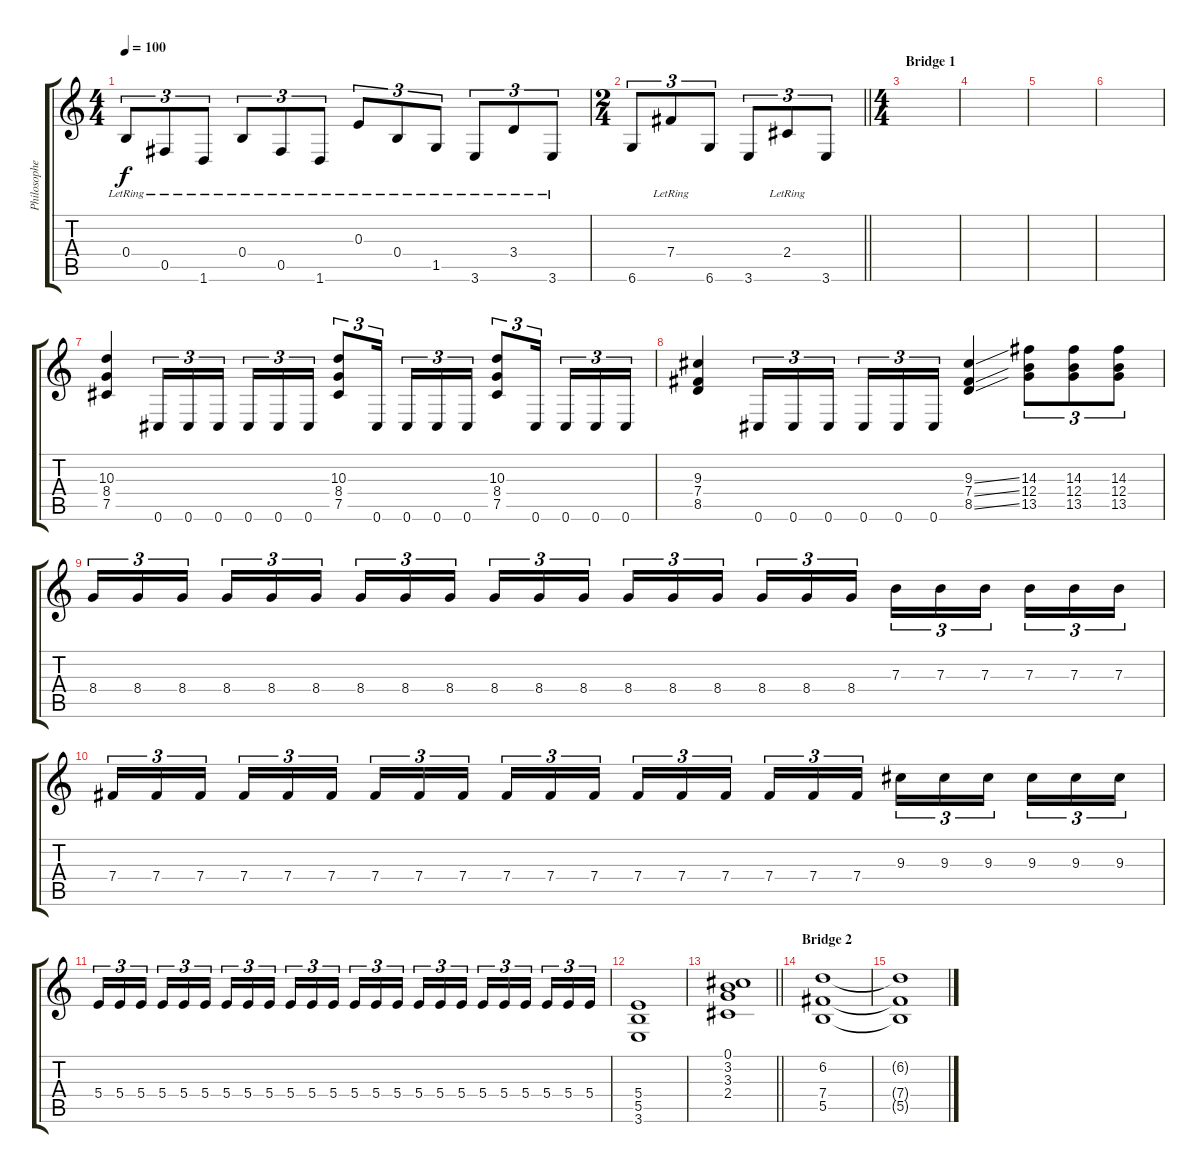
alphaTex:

\track ("Philosopher" "Philosophe") {instrument distortionguitar}
\staff {score tabs}
\tuning (Db4 Ab3 E3 B2 Gb2 Db2) {hide}
\ts (4 4)
\tempo 100
\clef g2
\ks c
0.4{lr}.8{tu (3 2) dy f} 0.5{lr}.8{tu (3 2)} 1.6{lr}.8{tu (3 2)} 0.4{lr}.8{tu (3 2)} 0.5{lr}.8{tu (3 2)} 1.6{lr}.8{tu (3 2)} 0.3{lr}.8{tu (3 2)} 0.4{lr}.8{tu (3 2)} 1.5{lr}.8{tu (3 2)} 3.6{lr}.8{tu (3 2)} 3.4{lr}.8{tu (3 2)} 3.6{lr}.8{tu (3 2)} |
\ts (2 4)
\barLineRight lightlight
6.6.8{tu (3 2)} 7.4{lr}.8{tu (3 2)} 6.6.8{tu (3 2)} 3.6.8{tu (3 2)} 2.4{lr}.8{tu (3 2)} 3.6.8{tu (3 2)} |
\ts (4 4)
\section ("" "Bridge 1")
|
|
|
|
(10.3 8.4 7.5).4 0.6.16{tu (3 2)} 0.6.16{tu (3 2)} 0.6.16{tu (3 2) beam splitsecondary} 0.6.16{tu (3 2)} 0.6.16{tu (3 2)} 0.6.16{tu (3 2)} (10.3 8.4 7.5).8{tu (3 2)} 0.6.16{tu (3 2) beam splitsecondary} 0.6.16{tu (3 2)} 0.6.16{tu (3 2)} 0.6.16{tu (3 2)} (10.3 8.4 7.5).8{tu (3 2)} 0.6.16{tu (3 2) beam splitsecondary} 0.6.16{tu (3 2)} 0.6.16{tu (3 2)} 0.6.16{tu (3 2)} |
(9.3 7.4 8.5).4 0.6.16{tu (3 2)} 0.6.16{tu (3 2)} 0.6.16{tu (3 2) beam splitsecondary} 0.6.16{tu (3 2)} 0.6.16{tu (3 2)} 0.6.16{tu (3 2)} (9.3{ss} 7.4{ss} 8.5{ss}).4 (14.3 12.4 13.5).8{tu (3 2)} (14.3 12.4 13.5).8{tu (3 2)} (14.3 12.4 13.5).8{tu (3 2)} |
8.4.16{tu (3 2)} 8.4.16{tu (3 2)} 8.4.16{tu (3 2) beam splitsecondary} 8.4.16{tu (3 2)} 8.4.16{tu (3 2)} 8.4.16{tu (3 2)} 8.4.16{tu (3 2)} 8.4.16{tu (3 2)} 8.4.16{tu (3 2) beam splitsecondary} 8.4.16{tu (3 2)} 8.4.16{tu (3 2)} 8.4.16{tu (3 2)} 8.4.16{tu (3 2)} 8.4.16{tu (3 2)} 8.4.16{tu (3 2) beam splitsecondary} 8.4.16{tu (3 2)} 8.4.16{tu (3 2)} 8.4.16{tu (3 2)} 7.3.16{tu (3 2)} 7.3.16{tu (3 2)} 7.3.16{tu (3 2) beam splitsecondary} 7.3.16{tu (3 2)} 7.3.16{tu (3 2)} 7.3.16{tu (3 2)} |
7.4.16{tu (3 2)} 7.4.16{tu (3 2)} 7.4.16{tu (3 2) beam splitsecondary} 7.4.16{tu (3 2)} 7.4.16{tu (3 2)} 7.4.16{tu (3 2)} 7.4.16{tu (3 2)} 7.4.16{tu (3 2)} 7.4.16{tu (3 2) beam splitsecondary} 7.4.16{tu (3 2)} 7.4.16{tu (3 2)} 7.4.16{tu (3 2)} 7.4.16{tu (3 2)} 7.4.16{tu (3 2)} 7.4.16{tu (3 2) beam splitsecondary} 7.4.16{tu (3 2)} 7.4.16{tu (3 2)} 7.4.16{tu (3 2)} 9.3.16{tu (3 2)} 9.3.16{tu (3 2)} 9.3.16{tu (3 2) beam splitsecondary} 9.3.16{tu (3 2)} 9.3.16{tu (3 2)} 9.3.16{tu (3 2)} |
5.4.16{tu (3 2)} 5.4.16{tu (3 2)} 5.4.16{tu (3 2) beam splitsecondary} 5.4.16{tu (3 2)} 5.4.16{tu (3 2)} 5.4.16{tu (3 2)} 5.4.16{tu (3 2)} 5.4.16{tu (3 2)} 5.4.16{tu (3 2) beam splitsecondary} 5.4.16{tu (3 2)} 5.4.16{tu (3 2)} 5.4.16{tu (3 2)} 5.4.16{tu (3 2)} 5.4.16{tu (3 2)} 5.4.16{tu (3 2) beam splitsecondary} 5.4.16{tu (3 2)} 5.4.16{tu (3 2)} 5.4.16{tu (3 2)} 5.4.16{tu (3 2)} 5.4.16{tu (3 2)} 5.4.16{tu (3 2) beam splitsecondary} 5.4.16{tu (3 2)} 5.4.16{tu (3 2)} 5.4.16{tu (3 2)} |
(5.4 5.5 3.6).1 |
\barLineRight lightlight
(0.1 3.2 3.3 2.4).1 |
\section ("" "Bridge 2")
(6.2 7.4 5.5).1 |
(6.2{t} 7.4{t} 5.5{t}).1
